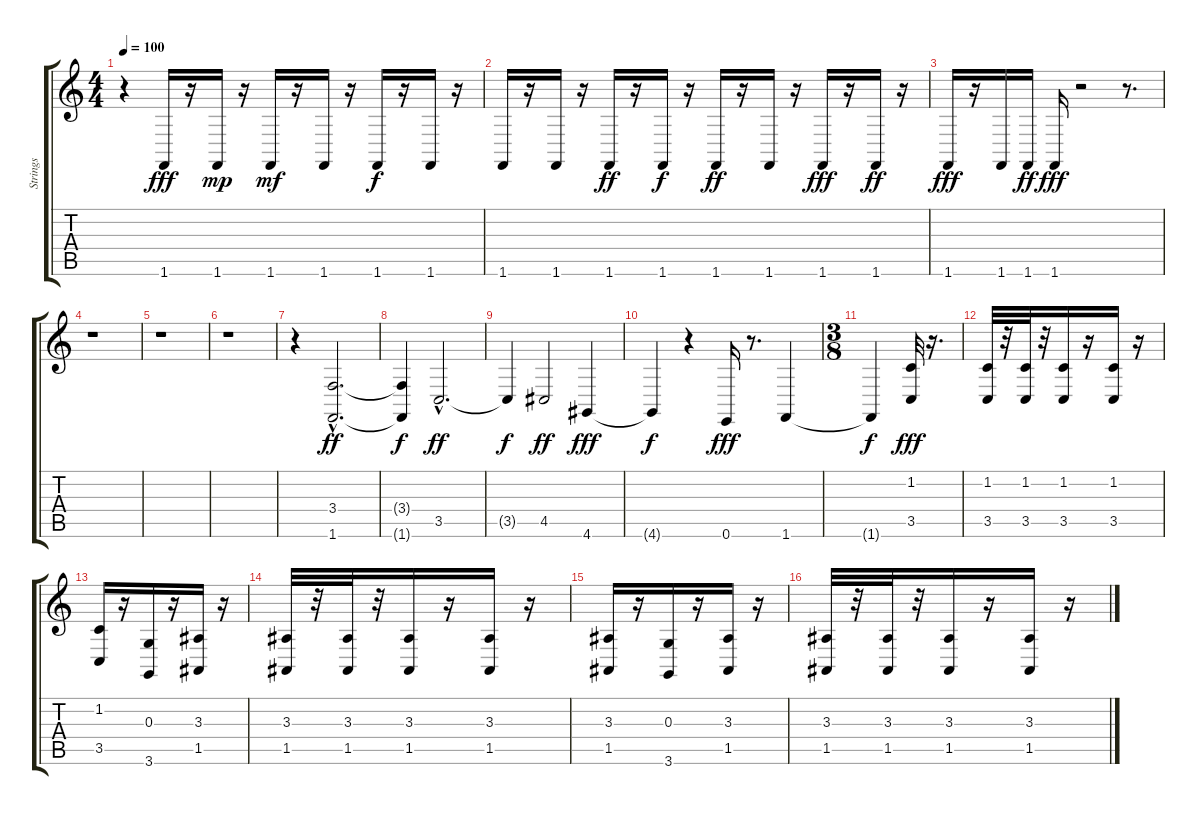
\track ("Strings" "Strings") {instrument stringensemble1}
\staff {score tabs}
\tuning (E4 B3 G3 D3 A2 E2) {hide}
\ts (4 4)
\tempo 100
\clef g2
\ks c
r.4{dy fff instrument stringensemble1} 1.6.16 r.16 1.6.16{dy mp} r.16 1.6.16{dy mf} r.16 1.6.16 r.16 1.6.16{dy f} r.16 1.6.16 r.16 |
1.6.16 r.16 1.6.16 r.16 1.6.16{dy ff} r.16 1.6.16{dy f} r.16 1.6.16{dy ff} r.16 1.6.16 r.16 1.6.16{dy fff} r.16 1.6.16{dy ff} r.16 |
1.6.16{dy fff} r.16 1.6.16 1.6.16{dy ff} 1.6.16{dy fff} r.2 r.8{d} |
r.1 |
r.1 |
r.1 |
r.4 (3.4{hac} 1.6{hac}).2{d dy ff} |
(3.4{t} 1.6{t}).4{dy f} 3.5{hac}.2{d dy ff} |
3.5{t}.4{dy f} 4.5.2{dy ff} 4.6.4{dy fff} |
4.6{t}.4{dy f} r.4 0.6.16{dy fff} r.8{d} 1.6.4 |
\ts (3 8)
1.6{t}.4{dy f} (1.2 3.5).32{dy fff} r.16{d} |
(1.2 3.5).32 r.32 (1.2 3.5).32 r.32 (1.2 3.5).16 r.16 (1.2 3.5).16 r.16 |
(1.2 3.5).16 r.16 (0.3 3.6).16 r.16 (3.3 1.5).16 r.16 |
(3.3 1.5).32 r.32 (3.3 1.5).32 r.32 (3.3 1.5).16 r.16 (3.3 1.5).16 r.16 |
(3.3 1.5).16 r.16 (0.3 3.6).16 r.16 (3.3 1.5).16 r.16 |
(3.3 1.5).32 r.32 (3.3 1.5).32 r.32 (3.3 1.5).16 r.16 (3.3 1.5).16 r.16
